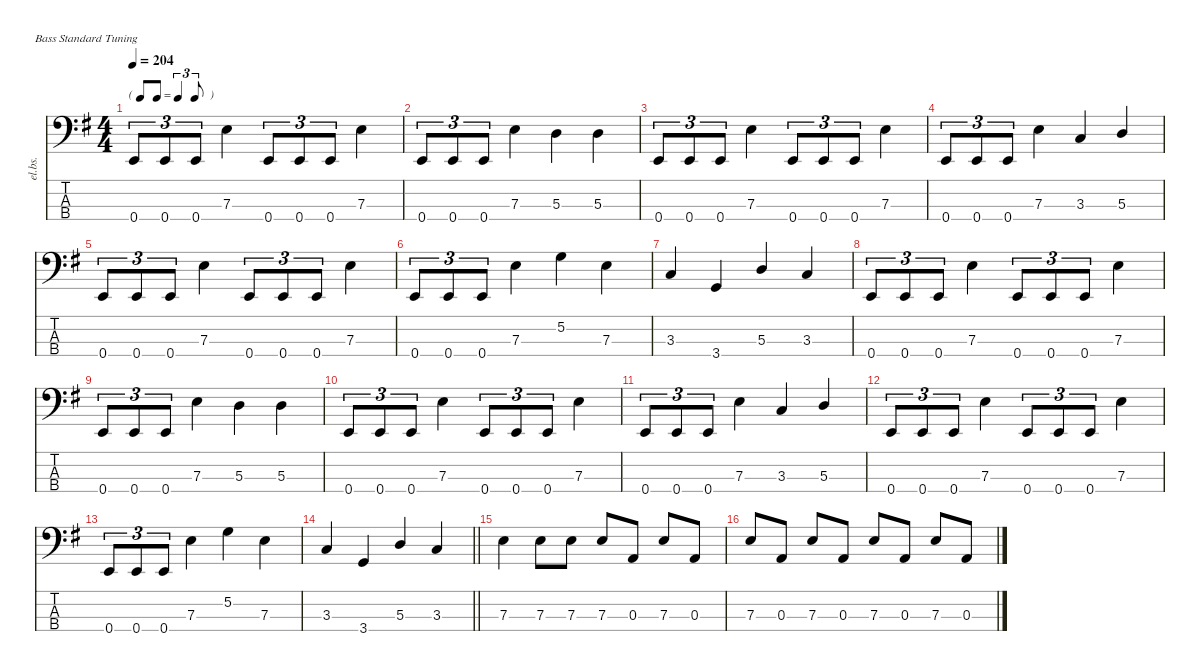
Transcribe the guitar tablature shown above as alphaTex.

\defaultSystemsLayout 4
\hideDynamics
\bracketExtendMode nobrackets
\otherSystemsTrackNameOrientation horizontal
\track ("Cliff Burton" "el.bs.") {defaultSystemsLayout 8 instrument electricbassfinger}
\staff {score tabs}
\tuning (G2 D2 A1 E1)
\ts (4 4)
\tf triplet8th
\tempo 204
\clef f4
\ks eminor
0.4{acc forcenatural}.8{tu (3 2) dy f beam Up} 0.4{acc forcenatural}.8{tu (3 2) beam Up} 0.4{acc forcenatural}.8{tu (3 2) beam Up} 7.3{acc forcenatural}.4{beam Down} 0.4{acc forcenatural}.8{tu (3 2) beam Up} 0.4{acc forcenatural}.8{tu (3 2) beam Up} 0.4{acc forcenatural}.8{tu (3 2) beam Up} 7.3{acc forcenatural}.4{beam Down} |
0.4{acc forcenatural}.8{tu (3 2) beam Up} 0.4{acc forcenatural}.8{tu (3 2) beam Up} 0.4{acc forcenatural}.8{tu (3 2) beam Up} 7.3{acc forcenatural}.4{beam Down} 5.3{acc forcenatural}.4{beam Down} 5.3{acc forcenatural}.4{beam Down} |
0.4{acc forcenatural}.8{tu (3 2) beam Up} 0.4{acc forcenatural}.8{tu (3 2) beam Up} 0.4{acc forcenatural}.8{tu (3 2) beam Up} 7.3{acc forcenatural}.4{beam Down} 0.4{acc forcenatural}.8{tu (3 2) beam Up} 0.4{acc forcenatural}.8{tu (3 2) beam Up} 0.4{acc forcenatural}.8{tu (3 2) beam Up} 7.3{acc forcenatural}.4{beam Down} |
0.4{acc forcenatural}.8{tu (3 2) beam Up} 0.4{acc forcenatural}.8{tu (3 2) beam Up} 0.4{acc forcenatural}.8{tu (3 2) beam Up} 7.3{acc forcenatural}.4{beam Down} 3.3{acc forcenatural}.4{beam Up} 5.3{acc forcenatural}.4{beam Up} |
0.4{acc forcenatural}.8{tu (3 2) beam Up} 0.4{acc forcenatural}.8{tu (3 2) beam Up} 0.4{acc forcenatural}.8{tu (3 2) beam Up} 7.3{acc forcenatural}.4{beam Down} 0.4{acc forcenatural}.8{tu (3 2) beam Up} 0.4{acc forcenatural}.8{tu (3 2) beam Up} 0.4{acc forcenatural}.8{tu (3 2) beam Up} 7.3{acc forcenatural}.4{beam Down} |
0.4{acc forcenatural}.8{tu (3 2) beam Up} 0.4{acc forcenatural}.8{tu (3 2) beam Up} 0.4{acc forcenatural}.8{tu (3 2) beam Up} 7.3{acc forcenatural}.4{beam Down} 5.2{acc forcenatural}.4{beam Down} 7.3{acc forcenatural}.4{beam Down} |
3.3{acc forcenatural}.4{beam Up} 3.4{acc forcenatural}.4{beam Up} 5.3{acc forcenatural}.4{beam Up} 3.3{acc forcenatural}.4{beam Up} |
0.4{acc forcenatural}.8{tu (3 2) beam Up} 0.4{acc forcenatural}.8{tu (3 2) beam Up} 0.4{acc forcenatural}.8{tu (3 2) beam Up} 7.3{acc forcenatural}.4{beam Down} 0.4{acc forcenatural}.8{tu (3 2) beam Up} 0.4{acc forcenatural}.8{tu (3 2) beam Up} 0.4{acc forcenatural}.8{tu (3 2) beam Up} 7.3{acc forcenatural}.4{beam Down} |
0.4{acc forcenatural}.8{tu (3 2) beam Up} 0.4{acc forcenatural}.8{tu (3 2) beam Up} 0.4{acc forcenatural}.8{tu (3 2) beam Up} 7.3{acc forcenatural}.4{beam Down} 5.3{acc forcenatural}.4{beam Down} 5.3{acc forcenatural}.4{beam Down} |
0.4{acc forcenatural}.8{tu (3 2) beam Up} 0.4{acc forcenatural}.8{tu (3 2) beam Up} 0.4{acc forcenatural}.8{tu (3 2) beam Up} 7.3{acc forcenatural}.4{beam Down} 0.4{acc forcenatural}.8{tu (3 2) beam Up} 0.4{acc forcenatural}.8{tu (3 2) beam Up} 0.4{acc forcenatural}.8{tu (3 2) beam Up} 7.3{acc forcenatural}.4{beam Down} |
0.4{acc forcenatural}.8{tu (3 2) beam Up} 0.4{acc forcenatural}.8{tu (3 2) beam Up} 0.4{acc forcenatural}.8{tu (3 2) beam Up} 7.3{acc forcenatural}.4{beam Down} 3.3{acc forcenatural}.4{beam Up} 5.3{acc forcenatural}.4{beam Up} |
0.4{acc forcenatural}.8{tu (3 2) beam Up} 0.4{acc forcenatural}.8{tu (3 2) beam Up} 0.4{acc forcenatural}.8{tu (3 2) beam Up} 7.3{acc forcenatural}.4{beam Down} 0.4{acc forcenatural}.8{tu (3 2) beam Up} 0.4{acc forcenatural}.8{tu (3 2) beam Up} 0.4{acc forcenatural}.8{tu (3 2) beam Up} 7.3{acc forcenatural}.4{beam Down} |
0.4{acc forcenatural}.8{tu (3 2) beam Up} 0.4{acc forcenatural}.8{tu (3 2) beam Up} 0.4{acc forcenatural}.8{tu (3 2) beam Up} 7.3{acc forcenatural}.4{beam Down} 5.2{acc forcenatural}.4{beam Down} 7.3{acc forcenatural}.4{beam Down} |
\barLineRight lightlight
3.3{acc forcenatural}.4{beam Up} 3.4{acc forcenatural}.4{beam Up} 5.3{acc forcenatural}.4{beam Up} 3.3{acc forcenatural}.4{beam Up} |
7.3{acc forcenatural}.4{beam Down} 7.3{acc forcenatural}.8{beam Down} 7.3{acc forcenatural}.8{beam Down} 7.3{acc forcenatural}.8{beam Up} 0.3{acc forcenatural}.8{beam Up} 7.3{acc forcenatural}.8{beam Up} 0.3{acc forcenatural}.8{beam Up} |
7.3{acc forcenatural}.8{beam Up} 0.3{acc forcenatural}.8{beam Up} 7.3{acc forcenatural}.8{beam Up} 0.3{acc forcenatural}.8{beam Up} 7.3{acc forcenatural}.8{beam Up} 0.3{acc forcenatural}.8{beam Up} 7.3{acc forcenatural}.8{beam Up} 0.3{acc forcenatural}.8{beam Up}
